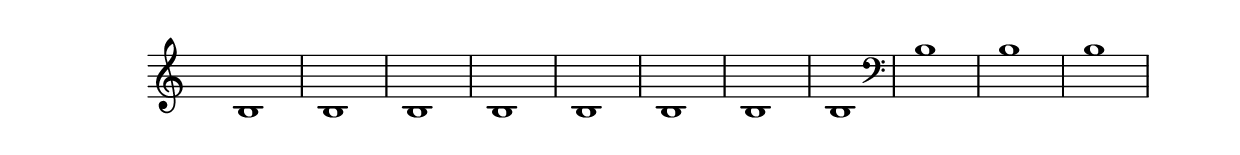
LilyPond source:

\version "2.14.2"

%%\header { texidoc="1 - Nota Nova"}

\relative c' {
  \override Staff.TimeSignature #'transparent = ##t
  \override Score.BarNumber #'transparent = ##t
  \override Score.RehearsalMark #'font-size = #-2

  %% CLARINETE
  \tag #'cl {
    b1
  }
  %% FLAUTA
  \tag #'fl {
    b
  }
  %% OBOÉ
  \tag #'ob {
    b
  }
  %% SAX ALTO
  \tag #'saxa {
    b
  }
  %% SAX TENOR
  \tag #'saxt {
    b  
  }
  %% SAX GENES
  \tag #'saxg {
    b
  }
  %% TROMPETE
  \tag #'tpt {
    b 
  }
  %% TROMPA
  \tag #'tpa {
    b
  }
  %% TROMBONE

  \tag #'tbn {
    \clef bass
    b
  }
  %% TUBA MIB
  \tag #'tbamib {
    \clef bass
    b
  }
  %% TUBA SIB
  \tag #'tbasib {
    \clef bass
    b
  }

  %% END DOCUMENT
}
